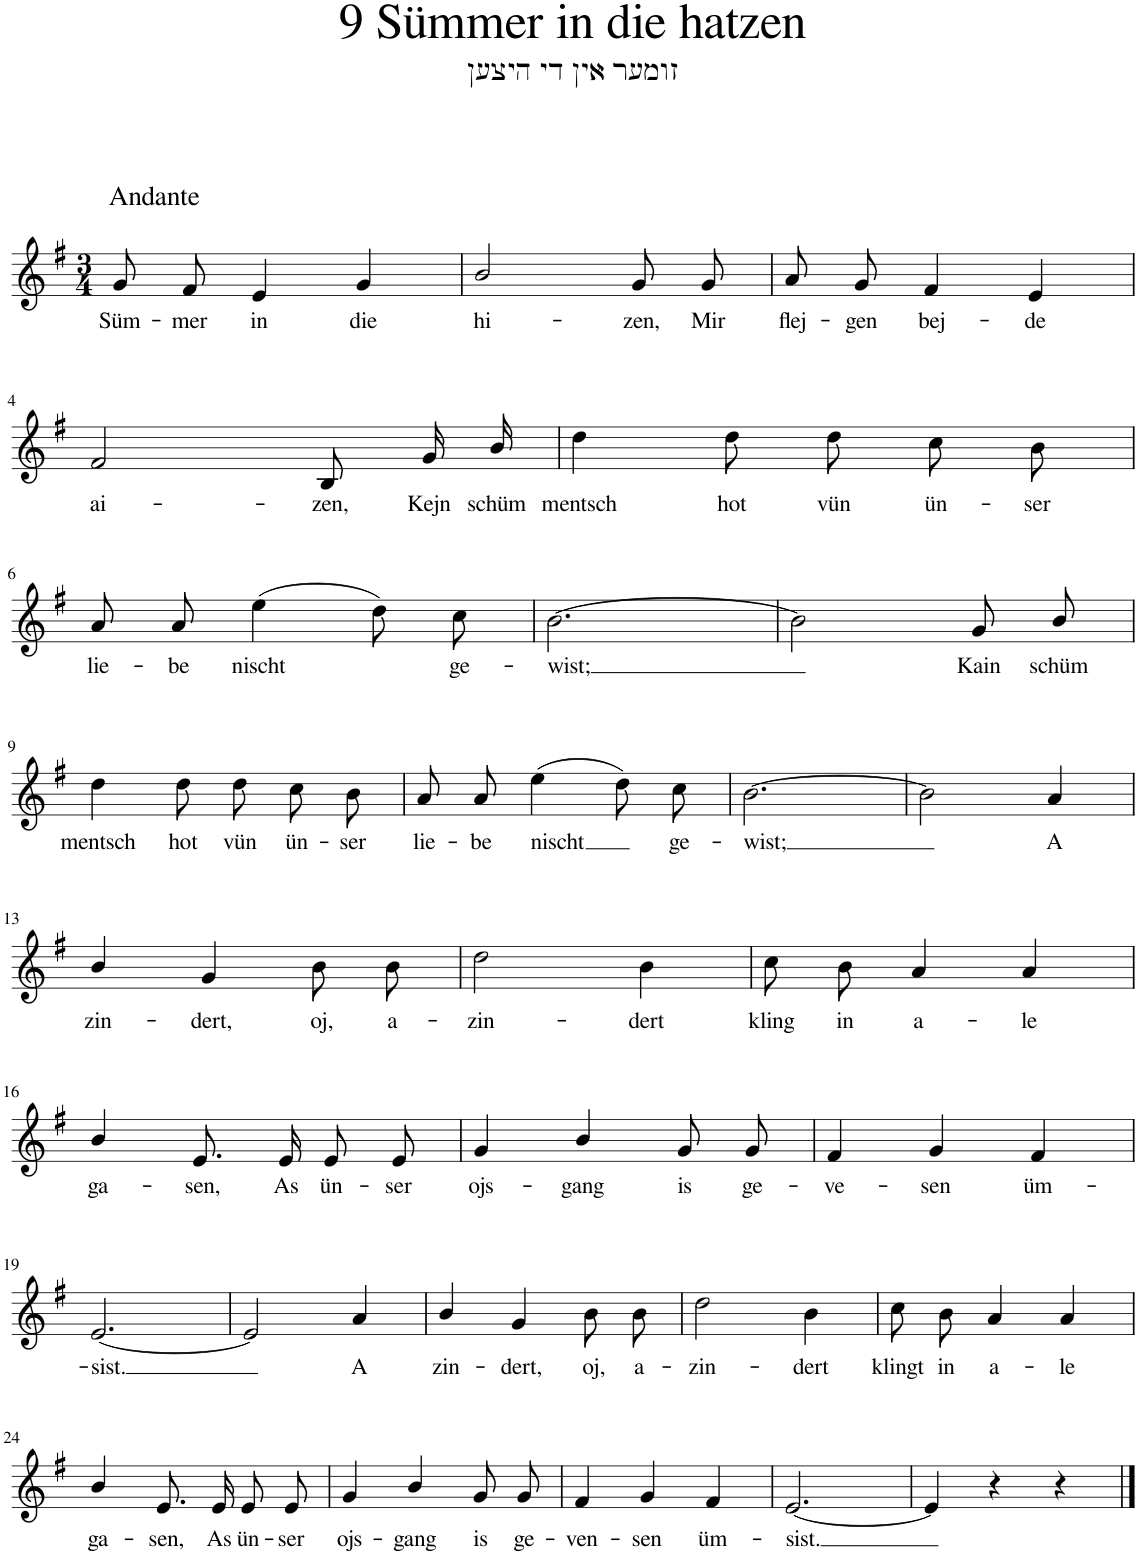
**kern	**text
*part1	*part1
*staff1	*staff1
*I"Piano	*
*I'Pno.	*
*clefG2	*
*k[f#]	*
*M3/4	*
=1	=1
!LO:TX:a:t=Andante	!
!	!LO:LY:b
8g/L	Süm-
!	!LO:LY:b
8f#/J	-mer
!	!LO:LY:b
4e/	in
!	!LO:LY:b
4g/	die
=2	=2
!	!LO:LY:b
2b/	hi-
!	!LO:LY:b
8g/L	-zen,
!	!LO:LY:b
8g/J	Mir
=3	=3
!	!LO:LY:b
8a/L	flej-
!	!LO:LY:b
8g/J	-gen
!	!LO:LY:b
4f#/	bej-
!	!LO:LY:b
4e/	-de
!!LO:LB:g=z
=4	=4
!	!LO:LY:b
2f#/	ai-
!	!LO:LY:b
8B/L	-zen,
!	!LO:LY:b
16g/L	Kejn
!	!LO:LY:b
16b/JJ	schüm
=5	=5
!	!LO:LY:b
4dd\	mentsch
!	!LO:LY:b
8dd\L	hot
!	!LO:LY:b
8dd\J	vün
!	!LO:LY:b
8cc\L	ün-
!	!LO:LY:b
8b\J	-ser
!!LO:LB:g=z
=6	=6
!	!LO:LY:b
8a/L	lie-
!	!LO:LY:b
8a/J	-be
!	!LO:LY:b
(4ee\	nischt
8dd\L)	.
!	!LO:LY:b
8cc\J	ge-
=7	=7
!	!LO:LY:b
[2.b\	-wist;
=8	=8
2b\]	.
!	!LO:LY:b
8g/L	Kain
!	!LO:LY:b
8b/J	schüm
!!LO:LB:g=z
=9	=9
!	!LO:LY:b
4dd\	mentsch
!	!LO:LY:b
8dd\L	hot
!	!LO:LY:b
8dd\J	vün
!	!LO:LY:b
8cc\L	ün-
!	!LO:LY:b
8b\J	-ser
=10	=10
!	!LO:LY:b
8a/L	lie-
!	!LO:LY:b
8a/J	-be
!	!LO:LY:b
(4ee\	nischt
8dd\L)	.
!	!LO:LY:b
8cc\J	ge-
=11	=11
!	!LO:LY:b
[2.b\	-wist;
=12	=12
2b\]	.
!	!LO:LY:b
4a/	A
!!LO:LB:g=z
=13	=13
!	!LO:LY:b
4b/	zin-
!	!LO:LY:b
4g/	-dert,
!	!LO:LY:b
8b\L	oj,
!	!LO:LY:b
8b\J	a-
=14	=14
!	!LO:LY:b
2dd\	-zin-
!	!LO:LY:b
4b\	-dert
=15	=15
!	!LO:LY:b
8cc\L	kling
!	!LO:LY:b
8b\J	in
!	!LO:LY:b
4a/	a-
!	!LO:LY:b
4a/	-le
!!LO:LB:g=z
=16	=16
!	!LO:LY:b
4b/	ga-
!	!LO:LY:b
8.e/L	-sen,
!	!LO:LY:b
16e/Jk	As
!	!LO:LY:b
8e/L	ün-
!	!LO:LY:b
8e/J	-ser
=17	=17
!	!LO:LY:b
4g/	ojs-
!	!LO:LY:b
4b/	-gang
!	!LO:LY:b
8g/L	is
!	!LO:LY:b
8g/J	ge-
=18	=18
!	!LO:LY:b
4f#/	-ve-
!	!LO:LY:b
4g/	-sen
!	!LO:LY:b
4f#/	üm-
!!LO:LB:g=z
=19	=19
!	!LO:LY:b
[2.e/	-sist.
=20	=20
2e/]	.
!	!LO:LY:b
4a/	A
=21	=21
!	!LO:LY:b
4b/	zin-
!	!LO:LY:b
4g/	-dert,
!	!LO:LY:b
8b\L	oj,
!	!LO:LY:b
8b\J	a-
=22	=22
!	!LO:LY:b
2dd\	-zin-
!	!LO:LY:b
4b\	-dert
=23	=23
!	!LO:LY:b
8cc\L	klingt
!	!LO:LY:b
8b\J	in
!	!LO:LY:b
4a/	a-
!	!LO:LY:b
4a/	-le
!!LO:LB:g=z
=24	=24
!	!LO:LY:b
4b/	ga-
!	!LO:LY:b
8.e/L	-sen,
!	!LO:LY:b
16e/Jk	As
!	!LO:LY:b
8e/L	ün-
!	!LO:LY:b
8e/J	-ser
=25	=25
!	!LO:LY:b
4g/	ojs-
!	!LO:LY:b
4b/	-gang
!	!LO:LY:b
8g/L	is
!	!LO:LY:b
8g/J	ge-
=26	=26
!	!LO:LY:b
4f#/	-ven-
!	!LO:LY:b
4g/	-sen
!	!LO:LY:b
4f#/	üm-
=27	=27
!	!LO:LY:b
[2.e/	-sist.
=28	=28
4e/]	.
4r	.
4r	.
==	==
*-	*-
